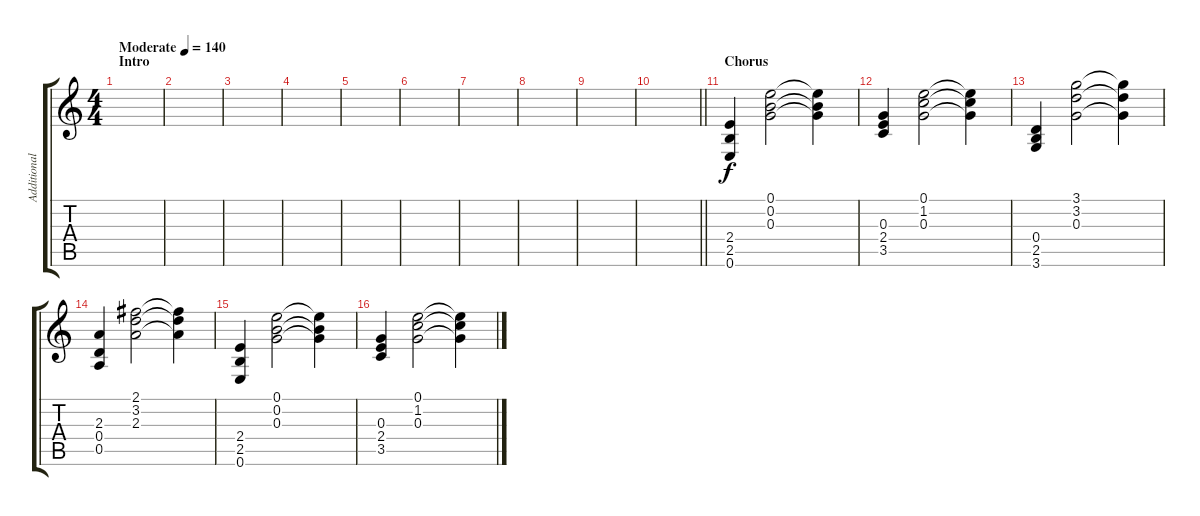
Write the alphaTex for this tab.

\track ("Additional Guitar And Solo Guitar" "Additional") {instrument overdrivenguitar}
\staff {score tabs}
\tuning (E4 B3 G3 D3 A2 E2) {hide}
\ts (4 4)
\section ("" "Intro")
\tempo (140 "Moderate")
\clef g2
\ks c
|
|
|
|
|
|
|
|
|
\barLineRight lightlight
|
\section ("" "Chorus")
(2.4 2.5 0.6).4 (0.1 0.2 0.3).2 (0.1{t} 0.2{t} 0.3{t}).4 |
(0.3 2.4 3.5).4 (0.1 1.2 0.3).2 (0.1{t} 1.2{t} 0.3{t}).4 |
(0.4 2.5 3.6).4 (3.1 3.2 0.3).2 (3.1{t} 3.2{t} 0.3{t}).4 |
(2.3 0.4 0.5).4 (2.1 3.2 2.3).2 (2.1{t} 3.2{t} 2.3{t}).4 |
(2.4 2.5 0.6).4 (0.1 0.2 0.3).2 (0.1{t} 0.2{t} 0.3{t}).4 |
(0.3 2.4 3.5).4 (0.1 1.2 0.3).2 (0.1{t} 1.2{t} 0.3{t}).4
